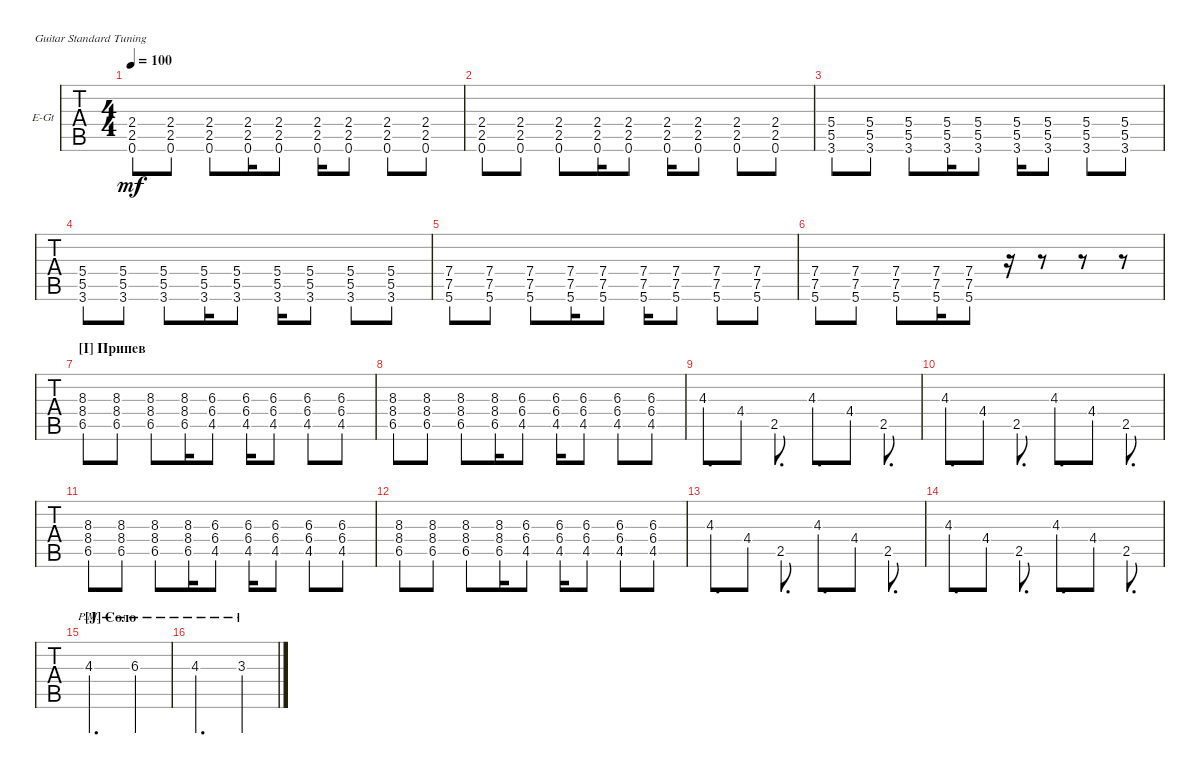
\bracketExtendMode groupsimilarinstruments
\firstSystemTrackNameOrientation horizontal
\otherSystemsTrackNameOrientation horizontal
\track ("Electric Guitar" "E-Gt") {instrument distortionguitar}
\staff {tabs}
\tuning (E4 B3 G3 D3 A2 E2)
\ts (4 4)
\tempo 100
\clef g2
\scale
0.333333
\ks c
(2.5 2.4 0.6).8{dy mf} (2.5 2.4 0.6).8 (2.5 2.4 0.6).8 (2.5 2.4 0.6).16 (2.5 2.4 0.6).8 (2.5 2.4 0.6).16 (2.5 2.4 0.6).8 (2.5 2.4 0.6).8 (2.5 2.4 0.6).8 |
\scale
0.333333 (2.5 2.4 0.6).8 (2.5 2.4 0.6).8 (2.5 2.4 0.6).8 (2.5 2.4 0.6).16 (2.5 2.4 0.6).8 (2.5 2.4 0.6).16 (2.5 2.4 0.6).8 (2.5 2.4 0.6).8 (2.5 2.4 0.6).8 |
\scale
0.333333 (5.5 5.4 3.6).8 (5.5 5.4 3.6).8 (5.5 5.4 3.6).8 (5.5 5.4 3.6).16 (5.5 5.4 3.6).8 (5.5 5.4 3.6).16 (5.5 5.4 3.6).8 (5.5 5.4 3.6).8 (5.5 5.4 3.6).8 |
\scale
0.333333 (5.5 5.4 3.6).8 (5.5 5.4 3.6).8 (5.5 5.4 3.6).8 (5.5 5.4 3.6).16 (5.5 5.4 3.6).8 (5.5 5.4 3.6).16 (5.5 5.4 3.6).8 (5.5 5.4 3.6).8 (5.5 5.4 3.6).8 |
\scale
0.333333 (7.5 7.4 5.6).8 (7.5 7.4 5.6).8 (7.5 7.4 5.6).8 (7.5 7.4 5.6).16 (7.5 7.4 5.6).8 (7.5 7.4 5.6).16 (7.5 7.4 5.6).8 (7.5 7.4 5.6).8 (7.5 7.4 5.6).8 |
\scale
0.333333 (7.5 7.4 5.6).8 (7.5 7.4 5.6).8 (7.5 7.4 5.6).8 (7.5 7.4 5.6).16 (7.5 7.4 5.6).8 r.16 r.8 r.8 r.8 |
\section ("I" "Припев")
\scale
0.333333 (6.5 8.4 8.3).8 (6.5 8.3 8.4).8 (6.5 8.4 8.3).8 (6.5 8.3 8.4).16 (4.5 6.4 6.3).8 (4.5 6.4 6.3).16 (4.5 6.4 6.3).8 (4.5 6.3 6.4).8 (4.5 6.4 6.3).8 |
\scale
0.333333 (6.5 8.4 8.3).8 (6.5 8.3 8.4).8 (6.5 8.4 8.3).8 (6.5 8.3 8.4).16 (4.5 6.4 6.3).8 (4.5 6.4 6.3).16 (4.5 6.4 6.3).8 (4.5 6.3 6.4).8 (4.5 6.4 6.3).8 |
\scale
0.333333 4.3.8{d} 4.4.8 2.5.8{d} 4.3.8{d} 4.4.8 2.5.8{d} |
\scale
0.333333 4.3.8{d} 4.4.8 2.5.8{d} 4.3.8{d} 4.4.8 2.5.8{d} |
\scale
0.333333 (6.5 8.4 8.3).8 (6.5 8.3 8.4).8 (6.5 8.4 8.3).8 (6.5 8.3 8.4).16 (4.5 6.4 6.3).8 (4.5 6.4 6.3).16 (4.5 6.4 6.3).8 (4.5 6.3 6.4).8 (4.5 6.4 6.3).8 |
\scale
0.333333 (6.5 8.4 8.3).8 (6.5 8.3 8.4).8 (6.5 8.4 8.3).8 (6.5 8.3 8.4).16 (4.5 6.4 6.3).8 (4.5 6.4 6.3).16 (4.5 6.4 6.3).8 (4.5 6.3 6.4).8 (4.5 6.4 6.3).8 |
\scale
0.333333 4.3.8{d} 4.4.8 2.5.8{d} 4.3.8{d} 4.4.8 2.5.8{d} |
\scale
0.333333 4.3.8{d} 4.4.8 2.5.8{d} 4.3.8{d} 4.4.8 2.5.8{d} |
\section ("J" "Соло")
\scale
0.333333 4.3{pm}.2{d} 6.3{pm}.4 |
\scale
0.333333 4.3{pm}.2{d} 3.3{pm}.4
